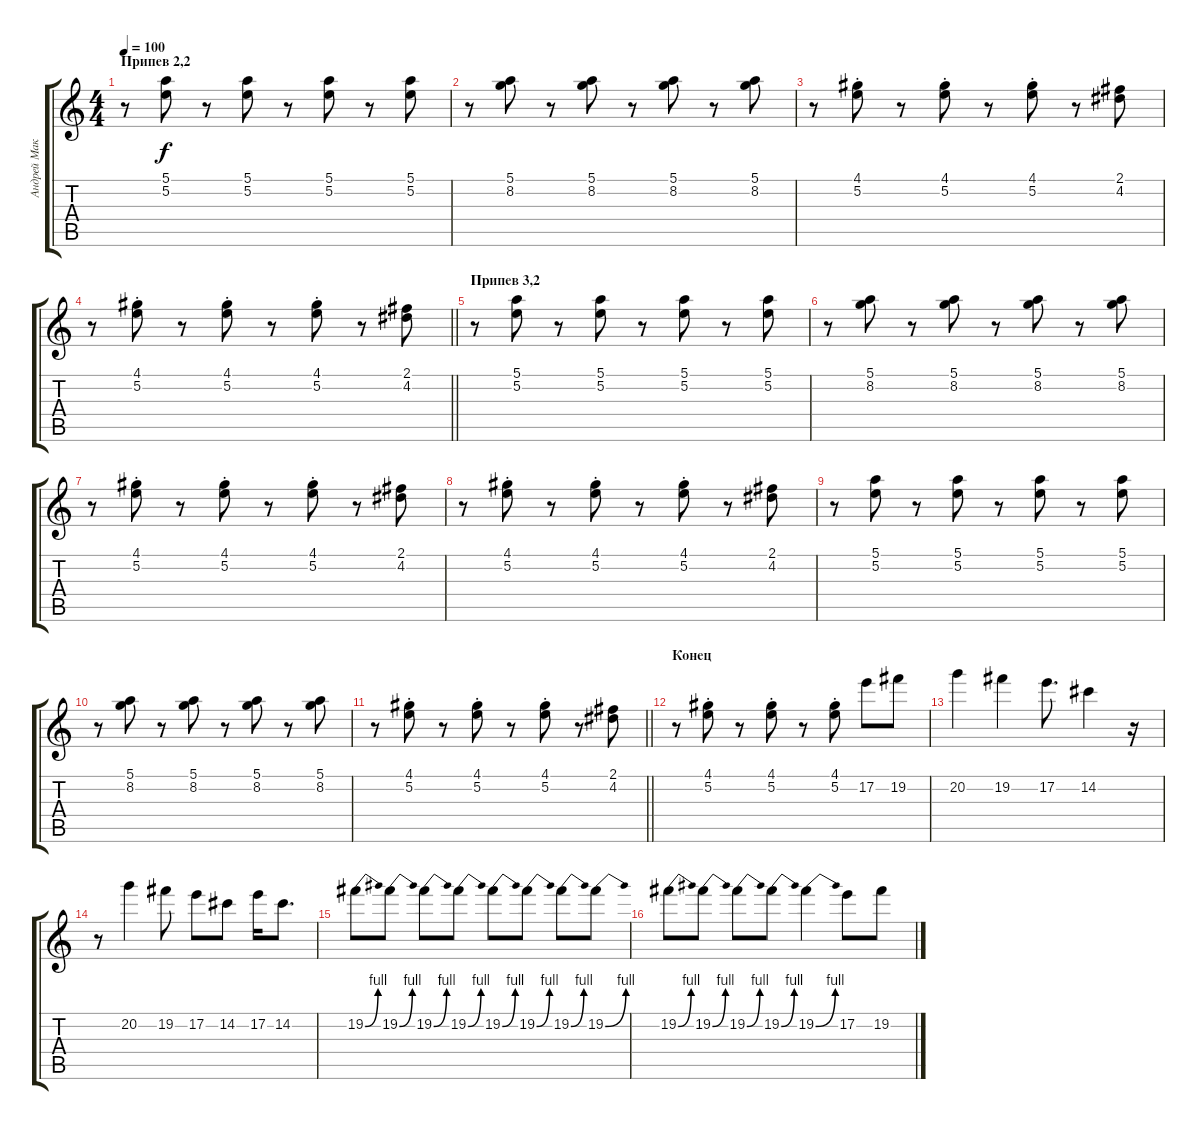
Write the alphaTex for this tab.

\track ("Андрей Макареивич" "Андрей Мак") {instrument distortionguitar}
\staff {score tabs}
\tuning (E4 B3 G3 D3 A2 E2) {hide}
\ts (4 4)
\section ("" "Припев 2,2")
\tempo 100
\clef g2
\ks c
r.8{dy f} (5.1 5.2).8 r.8 (5.1 5.2).8 r.8 (5.1 5.2).8 r.8 (5.1 5.2).8 |
r.8 (5.1 8.2).8 r.8 (5.1 8.2).8 r.8 (5.1 8.2).8 r.8 (5.1 8.2).8 |
r.8 (4.1{st} 5.2{st}).8 r.8 (4.1{st} 5.2{st}).8 r.8 (4.1{st} 5.2{st}).8 r.8 (2.1 4.2).8 |
\barLineRight lightlight
r.8 (4.1{st} 5.2{st}).8 r.8 (4.1{st} 5.2{st}).8 r.8 (4.1{st} 5.2{st}).8 r.8 (2.1 4.2).8 |
\section ("" "Припев 3,2")
r.8 (5.1 5.2).8 r.8 (5.1 5.2).8 r.8 (5.1 5.2).8 r.8 (5.1 5.2).8 |
r.8 (5.1 8.2).8 r.8 (5.1 8.2).8 r.8 (5.1 8.2).8 r.8 (5.1 8.2).8 |
r.8 (4.1{st} 5.2{st}).8 r.8 (4.1{st} 5.2{st}).8 r.8 (4.1{st} 5.2{st}).8 r.8 (2.1 4.2).8 |
r.8 (4.1{st} 5.2{st}).8 r.8 (4.1{st} 5.2{st}).8 r.8 (4.1{st} 5.2{st}).8 r.8 (2.1 4.2).8 |
r.8 (5.1 5.2).8 r.8 (5.1 5.2).8 r.8 (5.1 5.2).8 r.8 (5.1 5.2).8 |
r.8 (5.1 8.2).8 r.8 (5.1 8.2).8 r.8 (5.1 8.2).8 r.8 (5.1 8.2).8 |
\barLineRight lightlight
r.8 (4.1{st} 5.2{st}).8 r.8 (4.1{st} 5.2{st}).8 r.8 (4.1{st} 5.2{st}).8 r.8 (2.1 4.2).8 |
\section ("" "Конец")
r.8 (4.1{st} 5.2{st}).8 r.8 (4.1{st} 5.2{st}).8 r.8 (4.1{st} 5.2{st}).8 17.2.8 19.2.8 |
20.2.4 19.2.4 17.2.8{d} 14.2.4 r.16 |
r.8 20.2.4 19.2.8 17.2.8 14.2.8 17.2.16 14.2.8{d} |
19.2{be (bend 0 0 60 4)}.8 19.2{be (bend 0 0 60 4)}.8 19.2{be (bend 0 0 60 4)}.8 19.2{be (bend 0 0 60 4)}.8 19.2{be (bend 0 0 60 4)}.8 19.2{be (bend 0 0 60 4)}.8 19.2{be (bend 0 0 60 4)}.8 19.2{be (bend 0 0 60 4)}.8 |
19.2{be (bend 0 0 60 4)}.8 19.2{be (bend 0 0 60 4)}.8 19.2{be (bend 0 0 60 4)}.8 19.2{be (bend 0 0 60 4)}.8 19.2{be (bend 0 0 60 4)}.4 17.2.8 19.2.8
